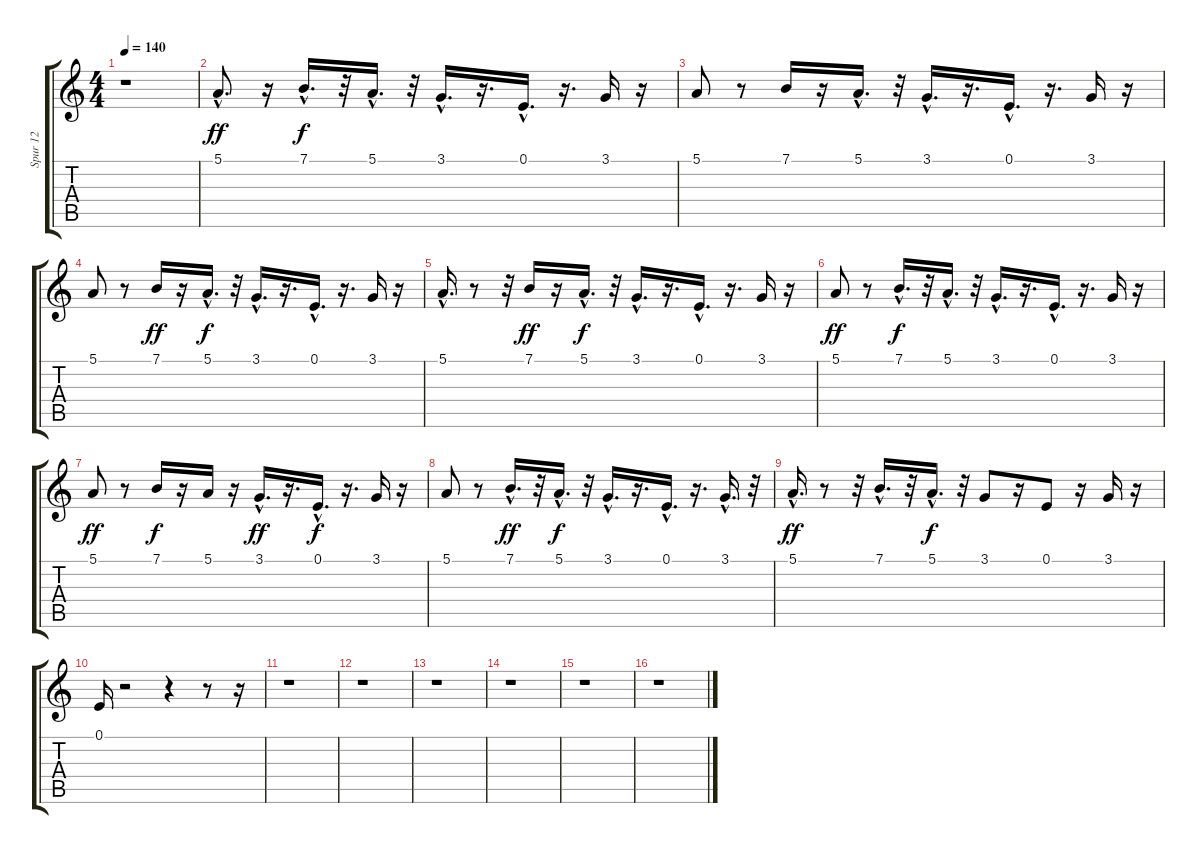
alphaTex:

\track ("Spur 12" "Spur 12") {instrument lead8bassandlead}
\staff {score tabs}
\tuning (E4 B3 G3 D3 A2 E2) {hide}
\ts (4 4)
\tempo 140
\clef g2
\ks c
r.1{dy ff instrument lead8bassandlead} |
5.1{hac}.8{d} r.16 7.1{hac}.16{d dy f} r.32 5.1{hac}.16{d} r.32 3.1{hac}.16{d} r.16{d} 0.1{hac}.16{d} r.16{d} 3.1.16 r.16 |
5.1.8 r.8 7.1.16 r.16 5.1{hac}.16{d} r.32 3.1{hac}.16{d} r.16{d} 0.1{hac}.16{d} r.16{d} 3.1.16 r.16 |
5.1.8 r.8 7.1.16{dy ff} r.16 5.1{hac}.16{d dy f} r.32 3.1{hac}.16{d} r.16{d} 0.1{hac}.16{d} r.16{d} 3.1.16 r.16 |
5.1{hac}.16{d} r.8 r.32 7.1.16{dy ff} r.16 5.1{hac}.16{d dy f} r.32 3.1{hac}.16{d} r.16{d} 0.1{hac}.16{d} r.16{d} 3.1.16 r.16 |
5.1.8{dy ff} r.8 7.1{hac}.16{d dy f} r.32 5.1{hac}.16{d} r.32 3.1{hac}.16{d} r.16{d} 0.1{hac}.16{d} r.16{d} 3.1.16 r.16 |
5.1.8{dy ff} r.8 7.1.16{dy f} r.16 5.1.16 r.16 3.1{hac}.16{d dy ff} r.16{d} 0.1{hac}.16{d dy f} r.16{d} 3.1.16 r.16 |
5.1.8 r.8 7.1{hac}.16{d dy ff} r.32 5.1{hac}.16{d dy f} r.32 3.1{hac}.16{d} r.16{d} 0.1{hac}.16{d} r.16{d} 3.1{hac}.16{d} r.32 |
5.1{hac}.16{d dy ff} r.8 r.32 7.1{hac}.16{d} r.32 5.1{hac}.16{d dy f} r.32 3.1.8 r.16 0.1.8 r.16 3.1.16 r.16 |
0.1.16 r.2 r.4 r.8 r.16 |
r.1 |
r.1 |
r.1 |
r.1 |
r.1 |
r.1
